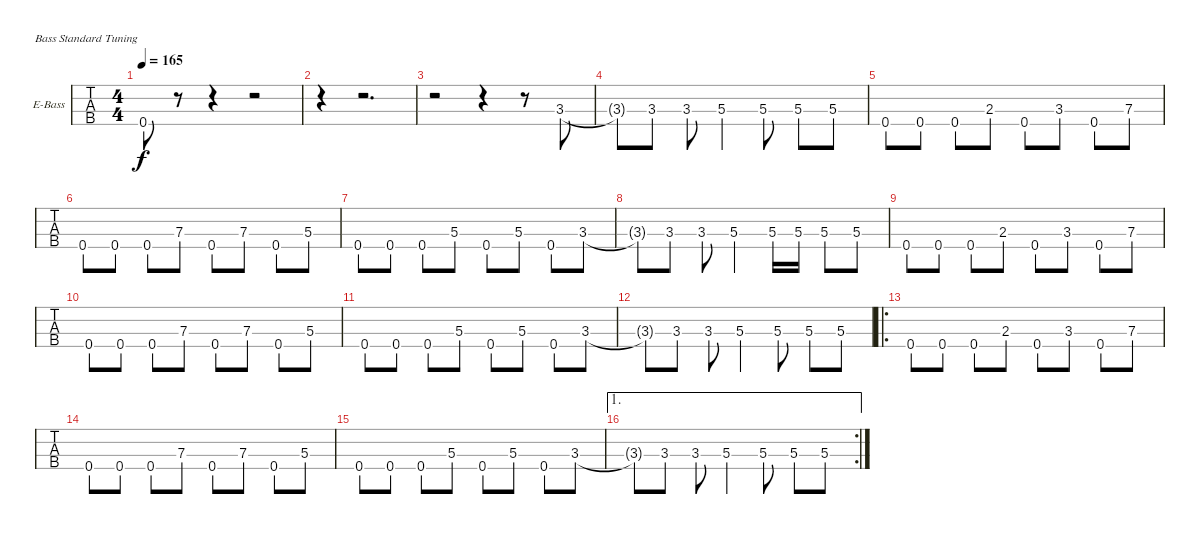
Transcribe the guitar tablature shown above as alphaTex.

\bracketExtendMode groupsimilarinstruments
\firstSystemTrackNameOrientation horizontal
\otherSystemsTrackNameOrientation horizontal
\track ("Bass Cary" "E-Bass") {instrument slapbass1}
\staff {tabs}
\tuning (G2 D2 A1 E1)
\ts (4 4)
\beaming (8 2 2 2 2)
\tempo 165
\clef f4
\ks c
0.4.8{dy f instrument slapbass1} r.8 r.4 r.2 |
r.4 r.2{d} |
r.2 r.4 r.8 3.3.8 |
3.3{t}.8 3.3.8 3.3.8 5.3.4 5.3.8 5.3.8 5.3.8 |
0.4.8 0.4.8 0.4.8 2.3.8 0.4.8 3.3.8 0.4.8 7.3.8 |
0.4.8 0.4.8 0.4.8 7.3.8 0.4.8 7.3.8 0.4.8 5.3.8 |
0.4.8 0.4.8 0.4.8 5.3.8 0.4.8 5.3.8 0.4.8 3.3.8 |
3.3{t}.8 3.3.8 3.3.8 5.3.4 5.3.16 5.3.16 5.3.8 5.3.8 |
0.4.8 0.4.8 0.4.8 2.3.8 0.4.8 3.3.8 0.4.8 7.3.8 |
0.4.8 0.4.8 0.4.8 7.3.8 0.4.8 7.3.8 0.4.8 5.3.8 |
0.4.8 0.4.8 0.4.8 5.3.8 0.4.8 5.3.8 0.4.8 3.3.8 |
3.3{t}.8 3.3.8 3.3.8 5.3.4 5.3.8 5.3.8 5.3.8 |
\ro
0.4.8 0.4.8 0.4.8 2.3.8 0.4.8 3.3.8 0.4.8 7.3.8 |
0.4.8 0.4.8 0.4.8 7.3.8 0.4.8 7.3.8 0.4.8 5.3.8 |
0.4.8 0.4.8 0.4.8 5.3.8 0.4.8 5.3.8 0.4.8 3.3.8 |
\ae 1
\rc 2
3.3{t}.8 3.3.8 3.3.8 5.3.4 5.3.8 5.3.8 5.3.8
